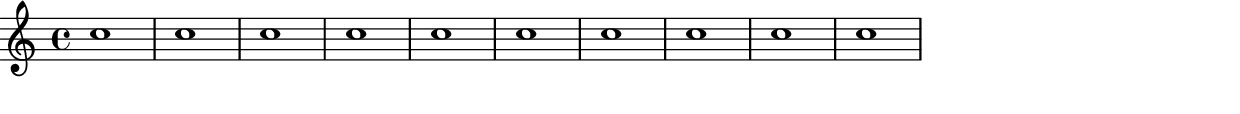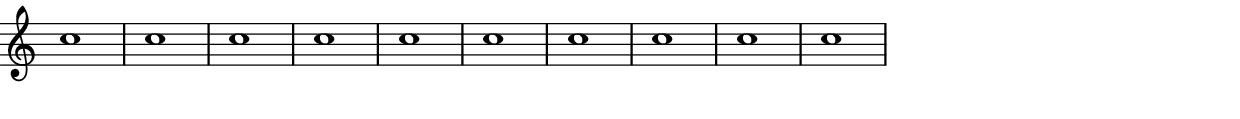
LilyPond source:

%% Generated by lilypond-book
%% Options: [exampleindent=10.16\mm,indent=0\mm,line-width=160\mm]
\include "lilypond-book-preamble.ly"


% ****************************************************************
% Start cut-&-pastable-section
% ****************************************************************

#(ly:set-option 'eps-box-padding 3.000000)



\paper {
  indent = 0\mm
  line-width = 160\mm
  % offset the left padding, also add 1mm as lilypond creates cropped
  % images with a little space on the right
  line-width = #(- line-width (* mm  3.000000) (* mm 1))
}

\layout {
  
}




% ****************************************************************
% ly snippet:
% ****************************************************************
\sourcefilename "/lilypond-2.24.3/input/regression/spacing-ragged-last.ly"
\sourcefileline 0
\version "2.19.21"

\header {

  texidoc = "If @code{ragged-last} is set, the systems are broken
    similar to paragraph formatting in text: the last line is
    unjustified. "

}

\layout{
  ragged-last = ##t
}

\relative \new Staff { \repeat unfold 20 { c''1 } }




% ****************************************************************
% end ly snippet
% ****************************************************************
